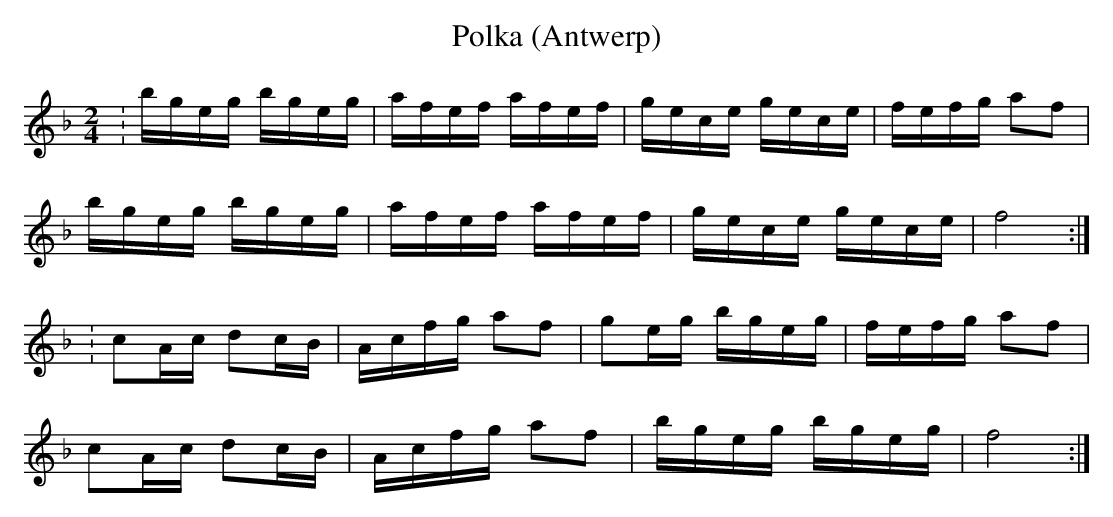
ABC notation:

X:1
T:Polka (Antwerp)
L:1/16
M:2/4
K:D minor
:bgeg bgeg|afef afef|gece gece|fefg a2f2|
bgeg bgeg|afef afef|gece gece|f8:|
:c2Ac d2cB|Acfg a2f2|g2eg bgeg|fefg a2f2|
c2Ac d2cB|Acfg a2f2|bgeg bgeg|f8:|
